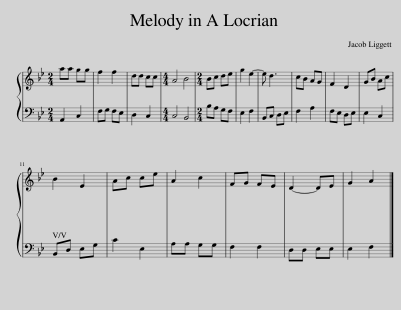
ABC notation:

X:1
%%score { 1 | 2 }
L:1/8
M:2/4
I:linebreak $
K:Bb
V:1 treble
V:2 bass
V:1
 aa gg | f2 f2 | dd cc |[M:4/4] A4 B4 |[M:2/4] Bc de | %5
 g2 e2- | e d3 | cB AG | F2 D2 | GB Ac |$ %10
 B2 E2 | Ac ce | A2 c2 | FG FE | D2- DE | %15
 G2 A2 |] %16
V:2
 A,,2 C,2 | F,G, F,E, | D,2 C,2 |[M:4/4] C,4 B,,4 |[M:2/4] B,A, G,F, | %5
 E,2 F,2 | B,,C, D,E, | F,2 A,2 | F,E, D,E, | E,2 C,2 |$ %10
 B,,D, E,G, | C2 E,2 | A,A, G,G, | F,2 F,2 | D,D, E,E, | %15
 E,2 F,2 |] %16
